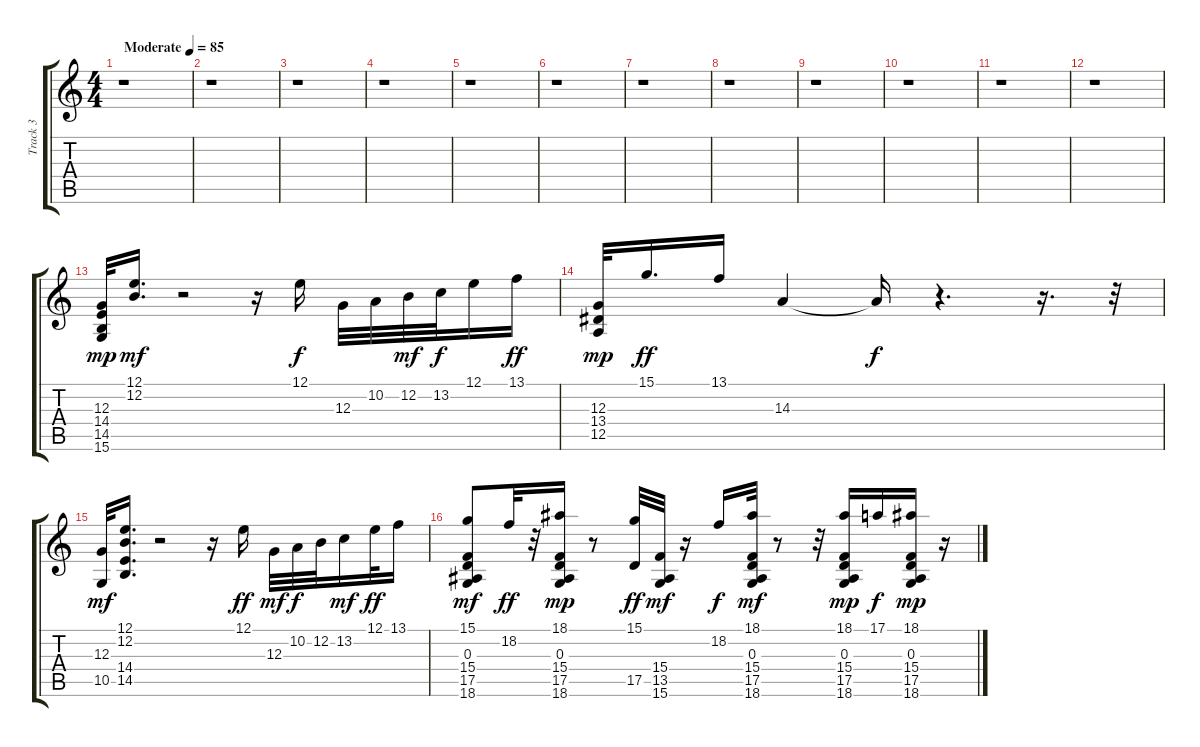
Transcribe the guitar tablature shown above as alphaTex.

\track ("Track 3" "Track 3") {instrument brightacousticpiano}
\staff {score tabs}
\tuning (E4 B3 G3 D3 A2 E2) {hide}
\ts (4 4)
\tempo (85 "Moderate")
\clef g2
\ks c
r.1{dy mp instrument brightacousticpiano} |
r.1 |
r.1 |
r.1 |
r.1 |
r.1 |
r.1 |
r.1 |
r.1 |
r.1 |
r.1 |
r.1 |
(12.3 14.4 14.5 15.6).32{volume 16 instrument brightacousticpiano} (12.1 12.2).16{d dy mf} r.2 r.16 12.1.16{dy f} 12.3.32 10.2.32 12.2.32{dy mf} 13.2.32{dy f} 12.1.16 13.1.16{dy ff} |
(12.3 13.4 12.5).32{dy mp} 15.1.16{d dy ff} 13.1.16 14.3.4 14.3{t}.16{dy f} r.4{d} r.16{d} r.32 |
(12.3 10.5).32{dy mf} (12.1 12.2 14.4 14.5).16{d} r.2 r.16 12.1.16{dy ff} 12.3.32{dy mf} 10.2.32{dy f} 12.2.32 13.2.16{dy mf} 12.1.32{dy ff} 13.1.16 |
(15.1 0.3 15.4 17.5 18.6).8{dy mf} 18.2.32{dy ff} r.32 (18.1 0.3 15.4 17.5 18.6).16{dy mp} r.8 (15.1 17.5).32{dy ff} (15.4 13.5 15.6).32{dy mf} r.16 18.2.16{dy f} (18.1 0.3 15.4 17.5 18.6).32{dy mf} r.8 r.32 (18.1 0.3 15.4 17.5 18.6).16{dy mp} 17.1.16{dy f} (18.1 0.3 15.4 17.5 18.6).16{dy mp} r.16
